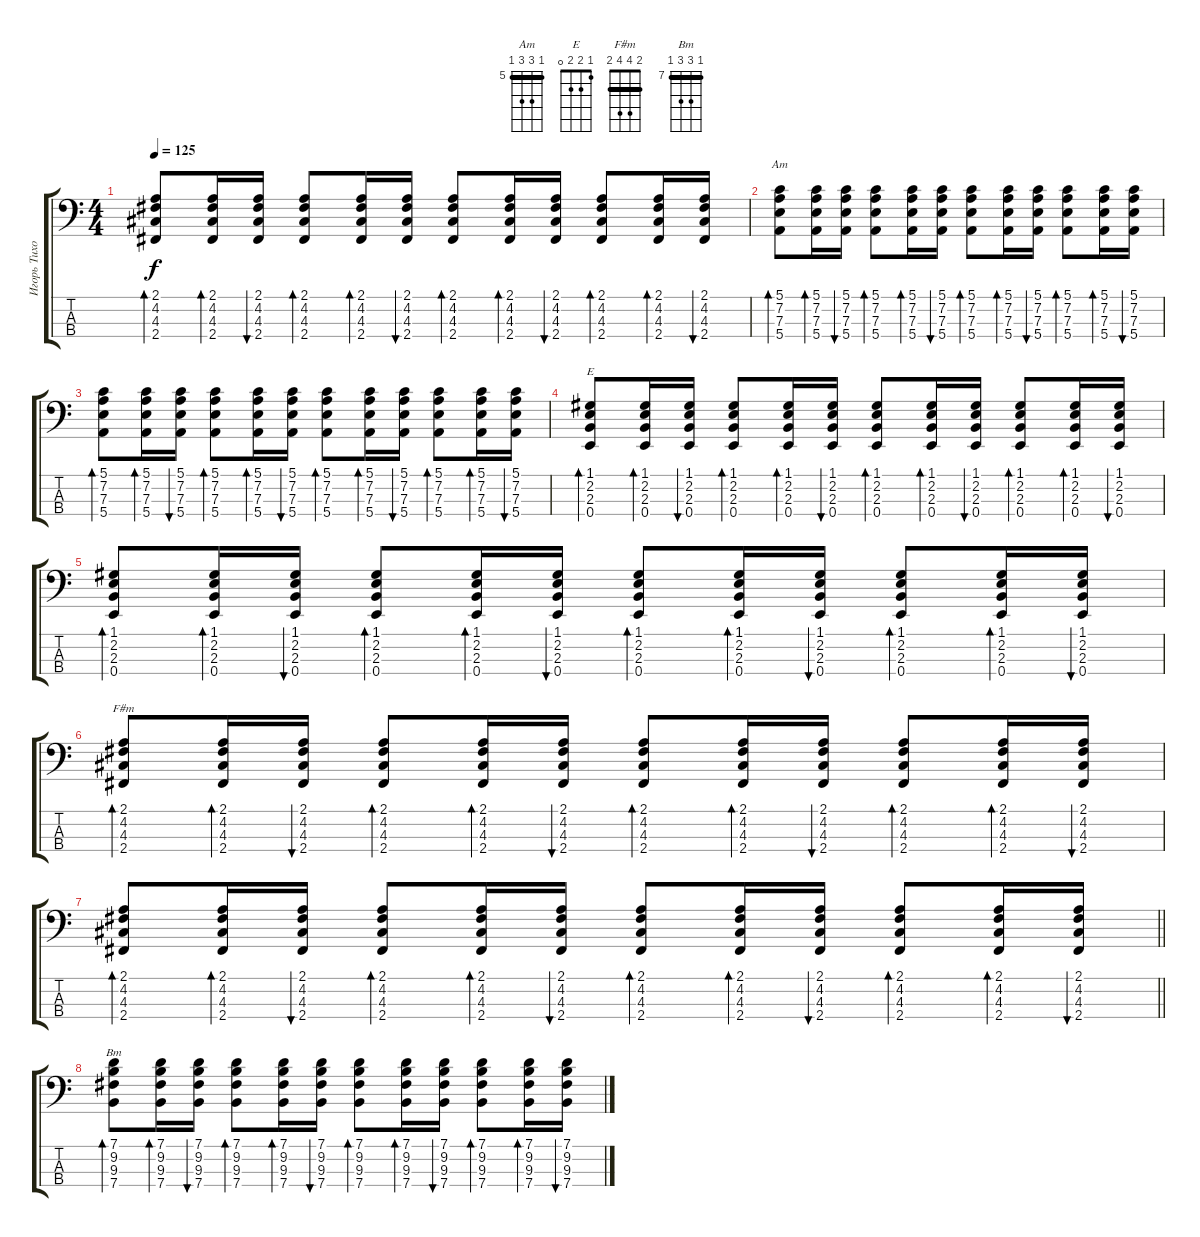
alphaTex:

\track ("Игорь Тихомиров" "Игорь Тихо") {instrument electricbasspick}
\staff {score tabs}
\tuning (G2 D2 A1 E1) {hide}
\chord ("Am" 5 7 7 5) {firstfret 5 barre 5}
\chord ("E" 1 2 2 0)
\chord ("F#m" 2 4 4 2) {barre 2}
\chord ("Bm" 7 9 9 7) {firstfret 7 barre 7}
\ts (4 4)
\tempo 125
\clef f4
\ks c
(2.1 4.2 4.3 2.4).8{bd 60 dy f} (2.1 4.2 4.3 2.4).16{bd 60} (2.1 4.2 4.3 2.4).16{bu 60} (2.1 4.2 4.3 2.4).8{bd 60} (2.1 4.2 4.3 2.4).16{bd 60} (2.1 4.2 4.3 2.4).16{bu 60} (2.1 4.2 4.3 2.4).8{bd 60} (2.1 4.2 4.3 2.4).16{bd 60} (2.1 4.2 4.3 2.4).16{bu 60} (2.1 4.2 4.3 2.4).8{bd 60} (2.1 4.2 4.3 2.4).16{bd 60} (2.1 4.2 4.3 2.4).16{bu 60} |
(5.1 7.2 7.3 5.4).8{bd 60 ch "Am"} (5.1 7.2 7.3 5.4).16{bd 60} (5.1 7.2 7.3 5.4).16{bu 60} (5.1 7.2 7.3 5.4).8{bd 60} (5.1 7.2 7.3 5.4).16{bd 60} (5.1 7.2 7.3 5.4).16{bu 60} (5.1 7.2 7.3 5.4).8{bd 60} (5.1 7.2 7.3 5.4).16{bd 60} (5.1 7.2 7.3 5.4).16{bu 60} (5.1 7.2 7.3 5.4).8{bd 60} (5.1 7.2 7.3 5.4).16{bd 60} (5.1 7.2 7.3 5.4).16{bu 60} |
(5.1 7.2 7.3 5.4).8{bd 60} (5.1 7.2 7.3 5.4).16{bd 60} (5.1 7.2 7.3 5.4).16{bu 60} (5.1 7.2 7.3 5.4).8{bd 60} (5.1 7.2 7.3 5.4).16{bd 60} (5.1 7.2 7.3 5.4).16{bu 60} (5.1 7.2 7.3 5.4).8{bd 60} (5.1 7.2 7.3 5.4).16{bd 60} (5.1 7.2 7.3 5.4).16{bu 60} (5.1 7.2 7.3 5.4).8{bd 60} (5.1 7.2 7.3 5.4).16{bd 60} (5.1 7.2 7.3 5.4).16{bu 60} |
(1.1 2.2 2.3 0.4).8{bd 60 ch "E"} (1.1 2.2 2.3 0.4).16{bd 60} (1.1 2.2 2.3 0.4).16{bu 60} (1.1 2.2 2.3 0.4).8{bd 60} (1.1 2.2 2.3 0.4).16{bd 60} (1.1 2.2 2.3 0.4).16{bu 60} (1.1 2.2 2.3 0.4).8{bd 60} (1.1 2.2 2.3 0.4).16{bd 60} (1.1 2.2 2.3 0.4).16{bu 60} (1.1 2.2 2.3 0.4).8{bd 60} (1.1 2.2 2.3 0.4).16{bd 60} (1.1 2.2 2.3 0.4).16{bu 60} |
(1.1 2.2 2.3 0.4).8{bd 60} (1.1 2.2 2.3 0.4).16{bd 60} (1.1 2.2 2.3 0.4).16{bu 60} (1.1 2.2 2.3 0.4).8{bd 60} (1.1 2.2 2.3 0.4).16{bd 60} (1.1 2.2 2.3 0.4).16{bu 60} (1.1 2.2 2.3 0.4).8{bd 60} (1.1 2.2 2.3 0.4).16{bd 60} (1.1 2.2 2.3 0.4).16{bu 60} (1.1 2.2 2.3 0.4).8{bd 60} (1.1 2.2 2.3 0.4).16{bd 60} (1.1 2.2 2.3 0.4).16{bu 60} |
(2.1 4.2 4.3 2.4).8{bd 60 ch "F#m"} (2.1 4.2 4.3 2.4).16{bd 60} (2.1 4.2 4.3 2.4).16{bu 60} (2.1 4.2 4.3 2.4).8{bd 60} (2.1 4.2 4.3 2.4).16{bd 60} (2.1 4.2 4.3 2.4).16{bu 60} (2.1 4.2 4.3 2.4).8{bd 60} (2.1 4.2 4.3 2.4).16{bd 60} (2.1 4.2 4.3 2.4).16{bu 60} (2.1 4.2 4.3 2.4).8{bd 60} (2.1 4.2 4.3 2.4).16{bd 60} (2.1 4.2 4.3 2.4).16{bu 60} |
\barLineRight lightlight
(2.1 4.2 4.3 2.4).8{bd 60} (2.1 4.2 4.3 2.4).16{bd 60} (2.1 4.2 4.3 2.4).16{bu 60} (2.1 4.2 4.3 2.4).8{bd 60} (2.1 4.2 4.3 2.4).16{bd 60} (2.1 4.2 4.3 2.4).16{bu 60} (2.1 4.2 4.3 2.4).8{bd 60} (2.1 4.2 4.3 2.4).16{bd 60} (2.1 4.2 4.3 2.4).16{bu 60} (2.1 4.2 4.3 2.4).8{bd 60} (2.1 4.2 4.3 2.4).16{bd 60} (2.1 4.2 4.3 2.4).16{bu 60} |
(7.1 9.2 9.3 7.4).8{bd 60 ch "Bm"} (7.1 9.2 9.3 7.4).16{bd 60} (7.1 9.2 9.3 7.4).16{bu 60} (7.1 9.2 9.3 7.4).8{bd 60} (7.1 9.2 9.3 7.4).16{bd 60} (7.1 9.2 9.3 7.4).16{bu 60} (7.1 9.2 9.3 7.4).8{bd 60} (7.1 9.2 9.3 7.4).16{bd 60} (7.1 9.2 9.3 7.4).16{bu 60} (7.1 9.2 9.3 7.4).8{bd 60} (7.1 9.2 9.3 7.4).16{bd 60} (7.1 9.2 9.3 7.4).16{bu 60}
